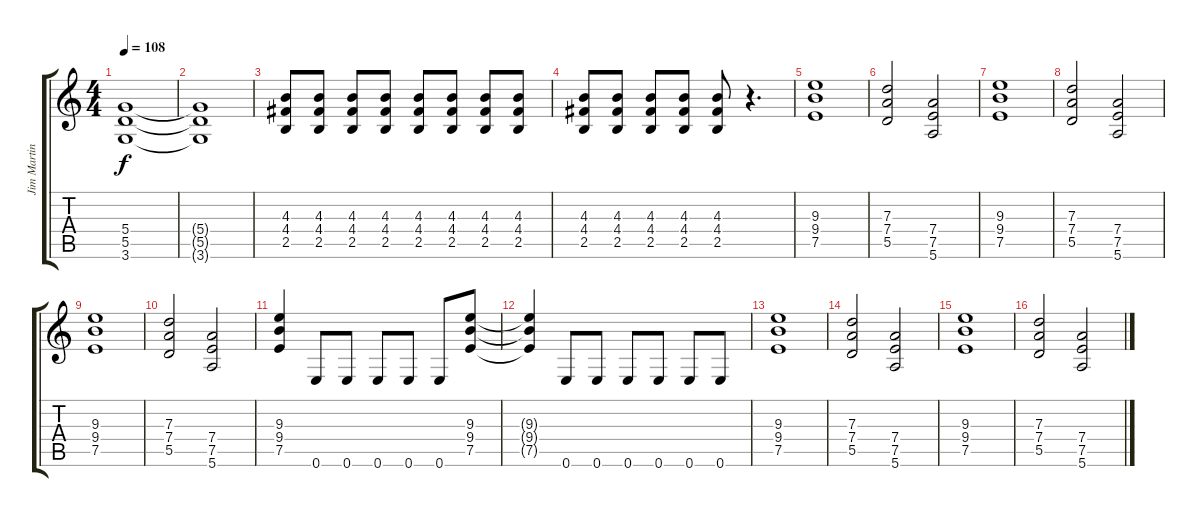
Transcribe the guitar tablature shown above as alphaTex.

\track ("Jim Martin" "Jim Martin") {instrument distortionguitar}
\staff {score tabs}
\tuning (E4 B3 G3 D3 A2 E2) {hide}
\ts (4 4)
\tempo 108
\clef g2
\ks c
(5.4 5.5 3.6).1{dy f} |
(5.4{t} 5.5{t} 3.6{t}).1 |
(4.3 4.4 2.5).8 (4.3 4.4 2.5).8 (4.3 4.4 2.5).8 (4.3 4.4 2.5).8 (4.3 4.4 2.5).8 (4.3 4.4 2.5).8 (4.3 4.4 2.5).8 (4.3 4.4 2.5).8 |
(4.3 4.4 2.5).8 (4.3 4.4 2.5).8 (4.3 4.4 2.5).8 (4.3 4.4 2.5).8 (4.3 4.4 2.5).8 r.4{d} |
(9.3 9.4 7.5).1 |
(7.3 7.4 5.5).2 (7.4 7.5 5.6).2 |
(9.3 9.4 7.5).1 |
(7.3 7.4 5.5).2 (7.4 7.5 5.6).2 |
(9.3 9.4 7.5).1 |
(7.3 7.4 5.5).2 (7.4 7.5 5.6).2 |
(9.3 9.4 7.5).4 0.6.8 0.6.8 0.6.8 0.6.8 0.6.8 (9.3 9.4 7.5).8 |
(9.3{t} 9.4{t} 7.5{t}).4 0.6.8 0.6.8 0.6.8 0.6.8 0.6.8 0.6.8 |
(9.3 9.4 7.5).1{volume 9} |
(7.3 7.4 5.5).2 (7.4 7.5 5.6).2 |
(9.3 9.4 7.5).1 |
(7.3 7.4 5.5).2 (7.4 7.5 5.6).2
